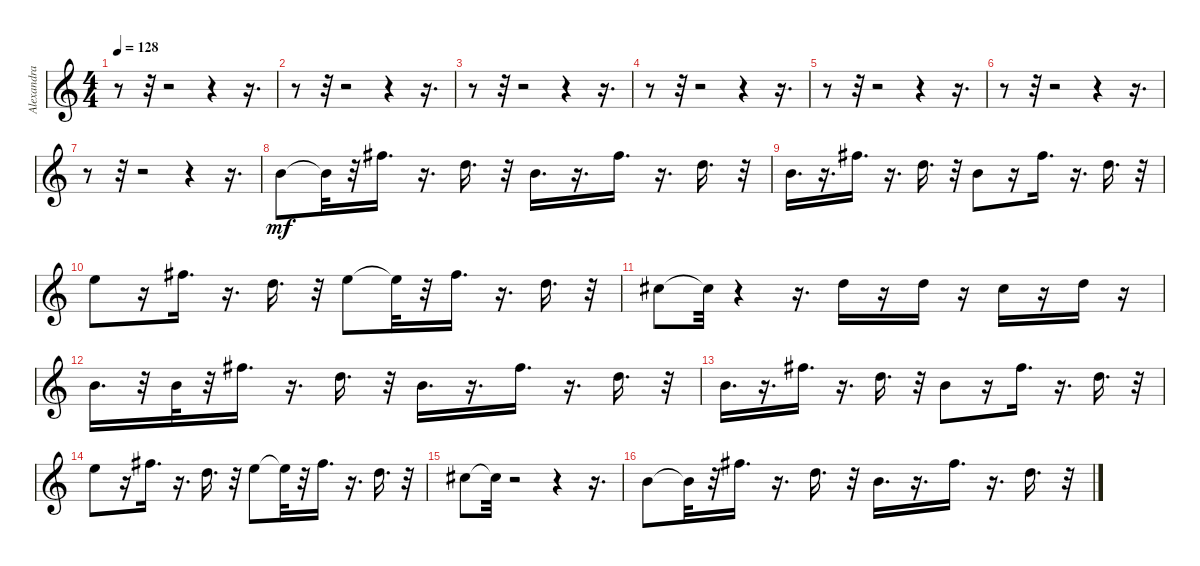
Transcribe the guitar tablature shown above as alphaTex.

\track ("Alexandra Stan - Mr Saxobeat" "Alexandra ") {instrument vibraphone}
\staff {score}
\tuning (E4 B3 G3 D3 A2 E2 B1) {hide}
\ts (4 4)
\tempo 128
\clef g2
\ks c
r.8{dy mf} r.32 r.2 r.4 r.16{d} |
r.8 r.32 r.2 r.4 r.16{d} |
r.8 r.32 r.2 r.4 r.16{d} |
r.8 r.32 r.2 r.4 r.16{d} |
r.8 r.32 r.2 r.4 r.16{d} |
r.8 r.32 r.2 r.4 r.16{d} |
r.8 r.32 r.2 r.4 r.16{d} |
7.1.8 7.1{t}.32 r.32 14.1.16{d} r.16{d} 10.1.16{d} r.32 7.1.16{d} r.16{d} 14.1.16{d} r.16{d} 10.1.16{d} r.32 |
7.1.16{d} r.16{d} 14.1.16{d} r.16{d} 10.1.16{d} r.32 7.1.8 r.16 14.1.16{d} r.16{d} 10.1.16{d} r.32 |
12.1.8 r.16 14.1.16{d} r.16{d} 10.1.16{d} r.32 12.1.8 12.1{t}.32 r.32 14.1.16{d} r.16{d} 10.1.16{d} r.32 |
9.1.8 9.1{t}.32 r.4 r.16{d} 10.1.16 r.16 10.1.16 r.16 9.1.16 r.16 10.1.16 r.16 |
7.1.16{d} r.32 7.1.32 r.32 14.1.16{d} r.16{d} 10.1.16{d} r.32 7.1.16{d} r.16{d} 14.1.16{d} r.16{d} 10.1.16{d} r.32 |
7.1.16{d} r.16{d} 14.1.16{d} r.16{d} 10.1.16{d} r.32 7.1.8 r.16 14.1.16{d} r.16{d} 10.1.16{d} r.32 |
12.1.8 r.16 14.1.16{d} r.16{d} 10.1.16{d} r.32 12.1.8 12.1{t}.32 r.32 14.1.16{d} r.16{d} 10.1.16{d} r.32 |
9.1.8 9.1{t}.32 r.2 r.4 r.16{d} |
7.1.8 7.1{t}.32 r.32 14.1.16{d} r.16{d} 10.1.16{d} r.32 7.1.16{d} r.16{d} 14.1.16{d} r.16{d} 10.1.16{d} r.32
